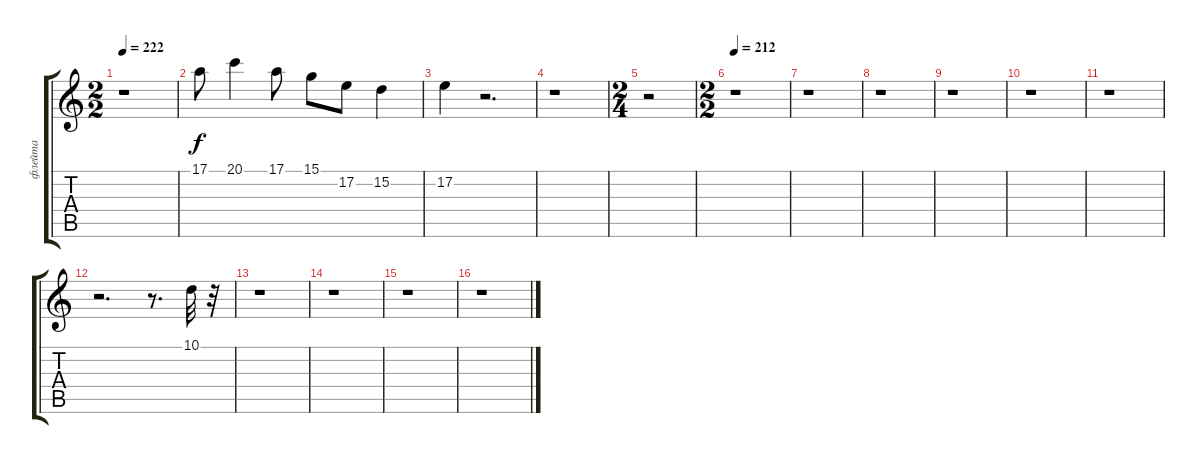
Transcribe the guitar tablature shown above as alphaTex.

\track ("флейта" "флейта") {instrument acousticgrandpiano}
\staff {score tabs}
\tuning (E4 B3 G3 D3 A2 E2) {hide}
\ts (2 2)
\tempo 222
\clef g2
\ks c
r.1{dy f} |
17.1.8 20.1.4 17.1.8 15.1.8 17.2.8 15.2.4 |
17.2.4 r.2{d} |
r.1 |
\ts (2 4)
r.2 |
\ts (2 2)
\tempo 212
r.1 |
r.1 |
r.1 |
r.1 |
r.1 |
r.1 |
r.2{d} r.8{d} 10.1.32{instrument flute} r.32 |
r.1 |
r.1 |
r.1 |
r.1
